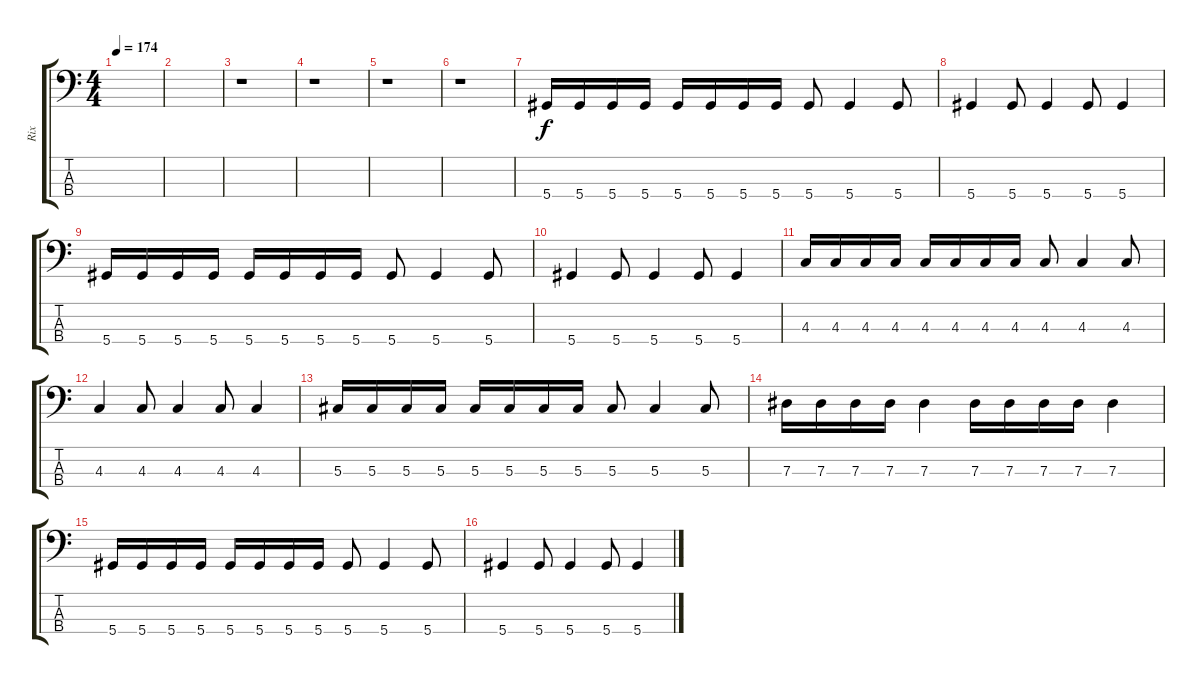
\track ("Rix" "Rix") {instrument electricbasspick}
\staff {score tabs}
\tuning (Gb2 Db2 Ab1 Eb1) {hide}
\ts (4 4)
\tempo 174
\clef f4
\ks c
|
|
r.1 |
r.1 |
r.1 |
r.1 |
5.4.16 5.4.16 5.4.16 5.4.16 5.4.16 5.4.16 5.4.16 5.4.16 5.4.8 5.4.4 5.4.8 |
5.4.4 5.4.8 5.4.4 5.4.8 5.4.4 |
5.4.16 5.4.16 5.4.16 5.4.16 5.4.16 5.4.16 5.4.16 5.4.16 5.4.8 5.4.4 5.4.8 |
5.4.4 5.4.8 5.4.4 5.4.8 5.4.4 |
4.3.16 4.3.16 4.3.16 4.3.16 4.3.16 4.3.16 4.3.16 4.3.16 4.3.8 4.3.4 4.3.8 |
4.3.4 4.3.8 4.3.4 4.3.8 4.3.4 |
5.3.16 5.3.16 5.3.16 5.3.16 5.3.16 5.3.16 5.3.16 5.3.16 5.3.8 5.3.4 5.3.8 |
7.3.16 7.3.16 7.3.16 7.3.16 7.3.4 7.3.16 7.3.16 7.3.16 7.3.16 7.3.4 |
5.4.16 5.4.16 5.4.16 5.4.16 5.4.16 5.4.16 5.4.16 5.4.16 5.4.8 5.4.4 5.4.8 |
5.4.4 5.4.8 5.4.4 5.4.8 5.4.4
